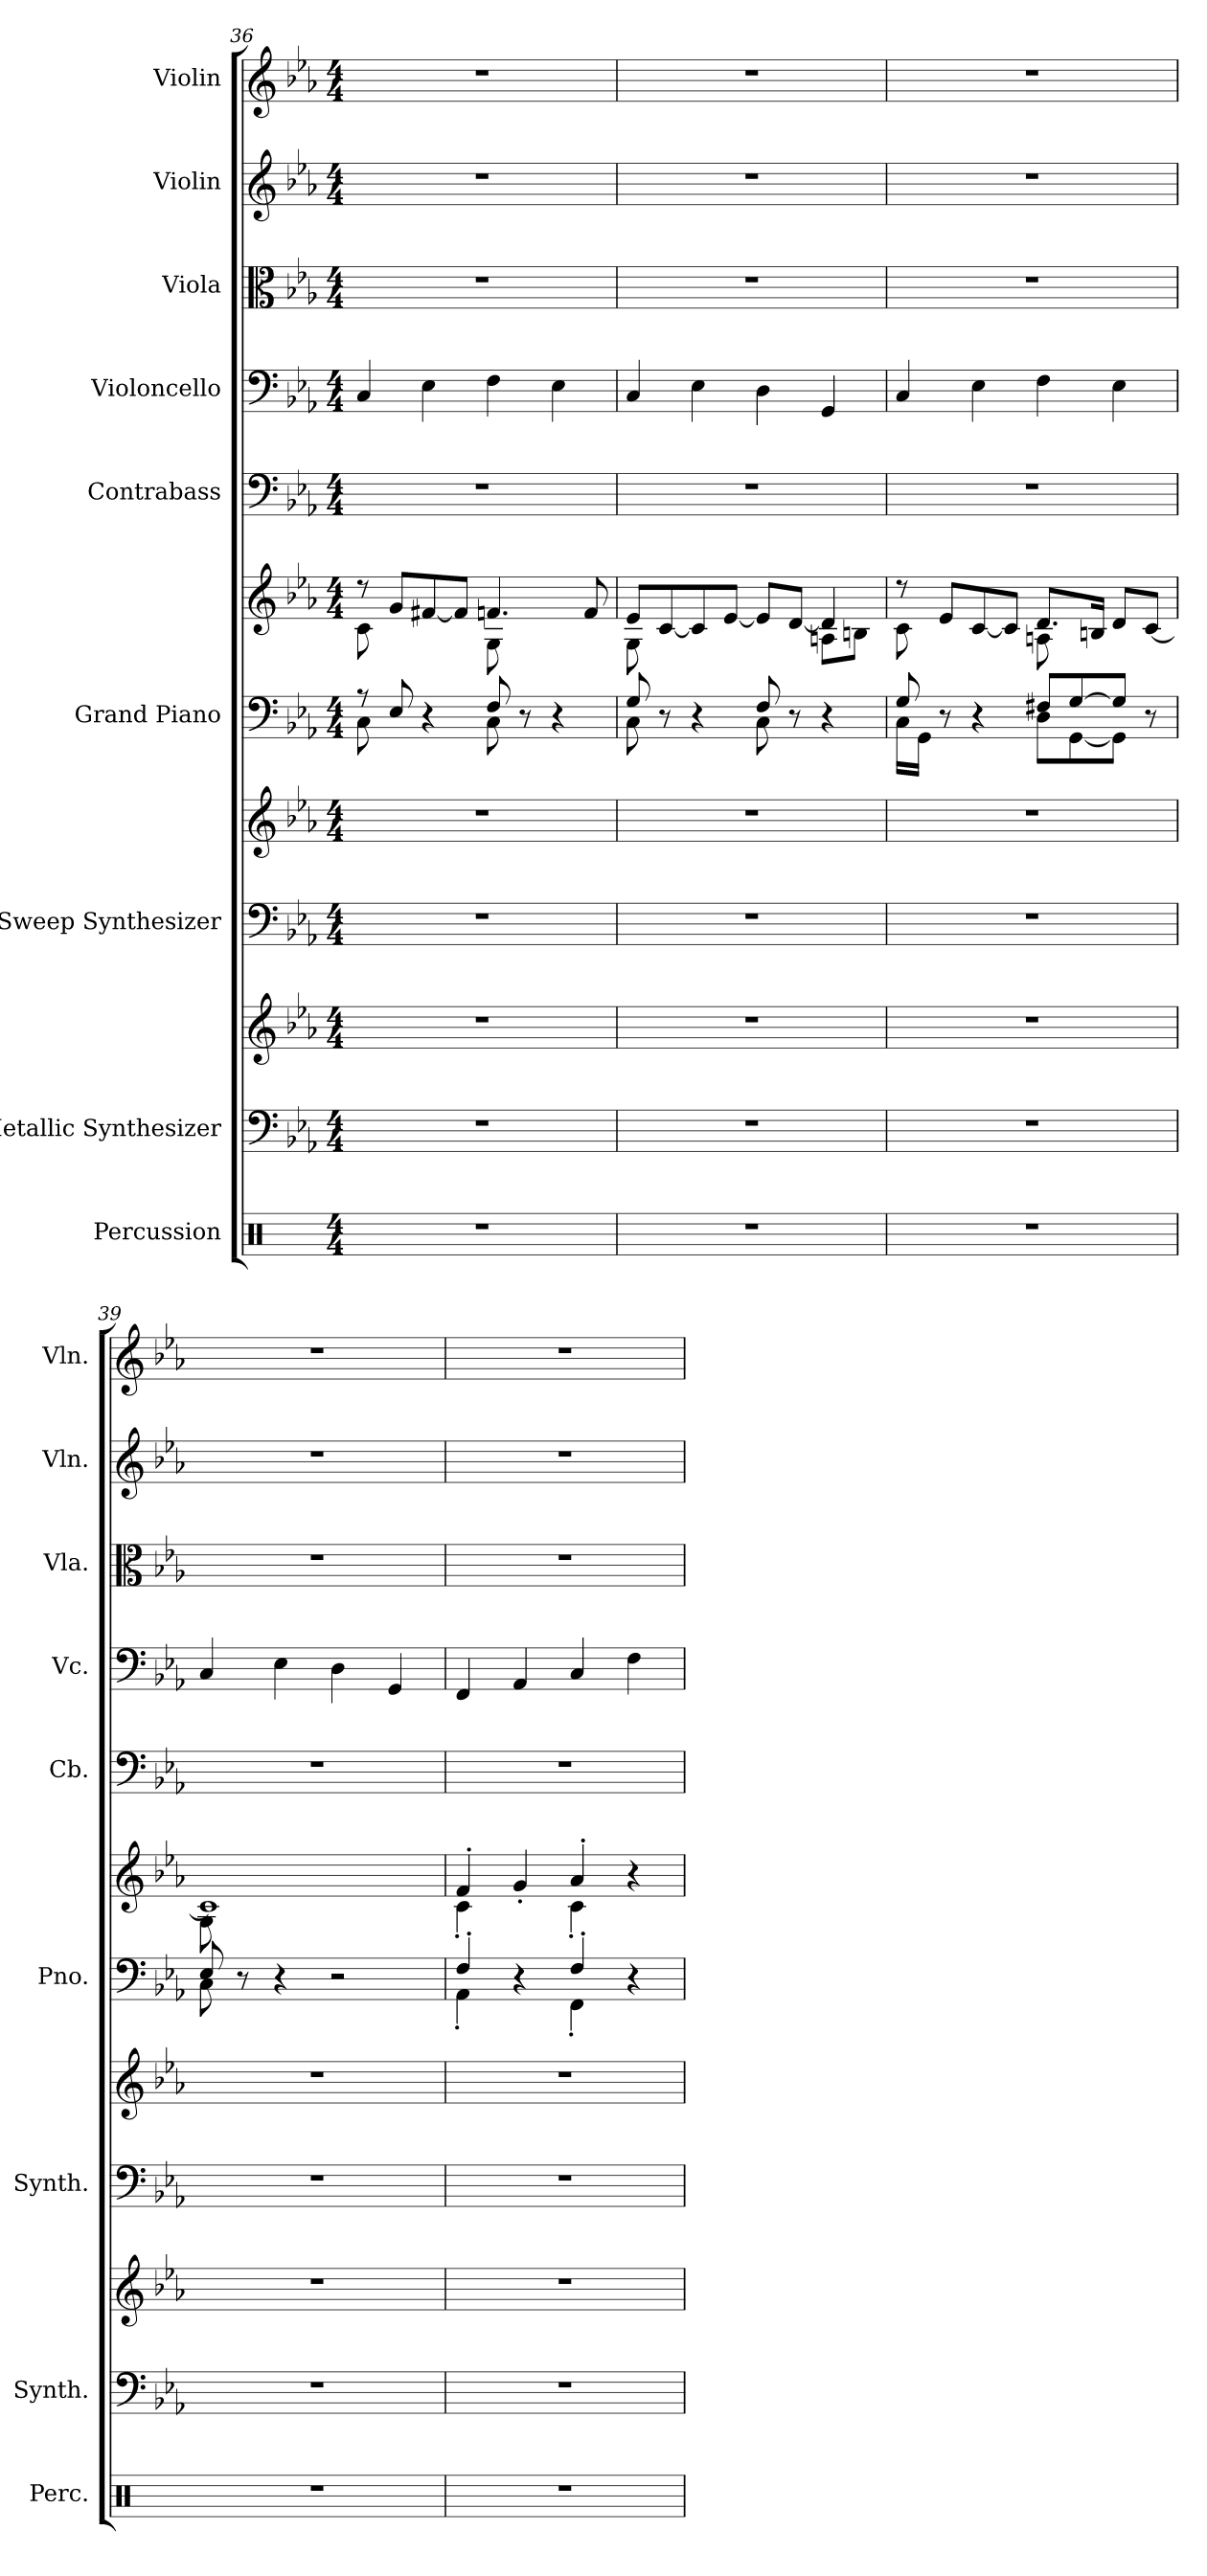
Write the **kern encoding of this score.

**kern	**kern	**kern	**kern	**kern	**kern	**kern	**kern	**kern	**kern	**kern	**kern
*part9	*part8	*part8	*part7	*part7	*part6	*part6	*part5	*part4	*part3	*part2	*part1
*staff12	*staff11	*staff10	*staff9	*staff8	*staff7	*staff6	*staff5	*staff4	*staff3	*staff2	*staff1
*I"Percussion	*I"Metallic Synthesizer	*	*I"Sweep Synthesizer	*	*I"Grand Piano	*	*I"Contrabass	*I"Violoncello	*I"Viola	*I"Violin	*I"Violin
*I'Perc.	*I'Synth.	*	*I'Synth.	*	*I'Pno.	*	*I'Cb.	*I'Vc.	*I'Vla.	*I'Vln.	*I'Vln.
*clefX	*clefF4	*clefG2	*clefF4	*clefG2	*clefF4	*clefG2	*clefF4	*clefF4	*clefC3	*clefG2	*clefG2
*	*	*	*	*	*	*	*ITrd7c12	*	*	*	*
*k[]	*k[b-e-a-]	*k[b-e-a-]	*k[b-e-a-]	*k[b-e-a-]	*k[b-e-a-]	*k[b-e-a-]	*k[b-e-a-]	*k[b-e-a-]	*k[b-e-a-]	*k[b-e-a-]	*k[b-e-a-]
*M4/4	*M4/4	*M4/4	*M4/4	*M4/4	*M4/4	*M4/4	*M4/4	*M4/4	*M4/4	*M4/4	*M4/4
=36	=36	=36	=36	=36	=36	=36	=36	=36	=36	=36	=36
*	*	*	*	*	*^	*^	*	*	*	*	*
1r	1r	1r	1r	1r	8r	8C\	8r	8c\	1r	4C/	1r	1r	1r
.	.	.	.	.	8E-/	4.ryy	8g/L	4.ryy	.	.	.	.	.
.	.	.	.	.	4r	.	[8f#X/	.	.	4E-\	.	.	.
.	.	.	.	.	.	.	8f#/J]	.	.	.	.	.	.
.	.	.	.	.	8F/	8C\	4.fn/	8G\	.	4F\	.	.	.
.	.	.	.	.	8r	4.ryy	.	4.ryy	.	.	.	.	.
.	.	.	.	.	4r	.	.	.	.	4E-\	.	.	.
.	.	.	.	.	.	.	8f/	.	.	.	.	.	.
=37	=37	=37	=37	=37	=37	=37	=37	=37	=37	=37	=37	=37	=37
1r	1r	1r	1r	1r	8G/	8C\	8e-/L	8G\	1r	4C/	1r	1r	1r
.	.	.	.	.	8r	4.ryy	[8c/	8ryy	.	.	.	.	.
*	*	*	*	*	*	*	*v	*v	*	*	*	*	*
.	.	.	.	.	4r	.	8c/]	.	4E-\	.	.	.
.	.	.	.	.	.	.	[8e-/J	.	.	.	.	.
.	.	.	.	.	8F/	8C\	8e-/L]	.	4D\	.	.	.
.	.	.	.	.	8r	4.ryy	[8d/J	.	.	.	.	.
*	*	*	*	*	*	*	*^	*	*	*	*	*
.	.	.	.	.	4r	.	4d/]	8An\L	.	4GG/	.	.	.
.	.	.	.	.	.	.	.	8Bn\J	.	.	.	.	.
!!LO:PB:g=z
=38	=38	=38	=38	=38	=38	=38	=38	=38	=38	=38	=38	=38	=38
1r	1r	1r	1r	1r	8G/	16C\LL	8r	8c\	1r	4C/	1r	1r	1r
.	.	.	.	.	.	16GG\JJ	.	.	.	.	.	.	.
.	.	.	.	.	8r	4.ryy	8e-/L	4.ryy	.	.	.	.	.
.	.	.	.	.	4r	.	[8c/	.	.	4E-\	.	.	.
.	.	.	.	.	.	.	8c/J]	.	.	.	.	.	.
.	.	.	.	.	8F#X/L	8D\L	8.d/L	8An\	.	4F\	.	.	.
.	.	.	.	.	[8G/	[8GG\	.	4.ryy	.	.	.	.	.
.	.	.	.	.	.	.	16Bn/Jk	.	.	.	.	.	.
.	.	.	.	.	8G/J]	8GG\J]	8d/L	.	.	4E-\	.	.	.
.	.	.	.	.	8r	8ryy	[8c/J	.	.	.	.	.	.
=39	=39	=39	=39	=39	=39	=39	=39	=39	=39	=39	=39	=39	=39
1r	1r	1r	1r	1r	8E-/	8C\	1c]	8G\	1r	4C/	1r	1r	1r
.	.	.	.	.	8r	2..ryy	.	2..ryy	.	.	.	.	.
.	.	.	.	.	4r	.	.	.	.	4E-\	.	.	.
.	.	.	.	.	2r	.	.	.	.	4D\	.	.	.
.	.	.	.	.	.	.	.	.	.	4GG/	.	.	.
=40	=40	=40	=40	=40	=40	=40	=40	=40	=40	=40	=40	=40	=40
1r	1r	1r	1r	1r	4F'/	4AA-'\	4f'/	4c'\	1r	4FF/	1r	1r	1r
.	.	.	.	.	4r	4ryy	4g'/	4ryy	.	4AA-/	.	.	.
.	.	.	.	.	4F'/	4FF'\	4a-'/	4c'\	.	4C/	.	.	.
.	.	.	.	.	4r	4ryy	4r	4ryy	.	4F\	.	.	.
*	*	*	*	*	*v	*v	*	*	*	*	*	*	*
*	*	*	*	*	*	*v	*v	*	*	*	*	*
=	=	=	=	=	=	=	=	=	=	=	=
*-	*-	*-	*-	*-	*-	*-	*-	*-	*-	*-	*-
